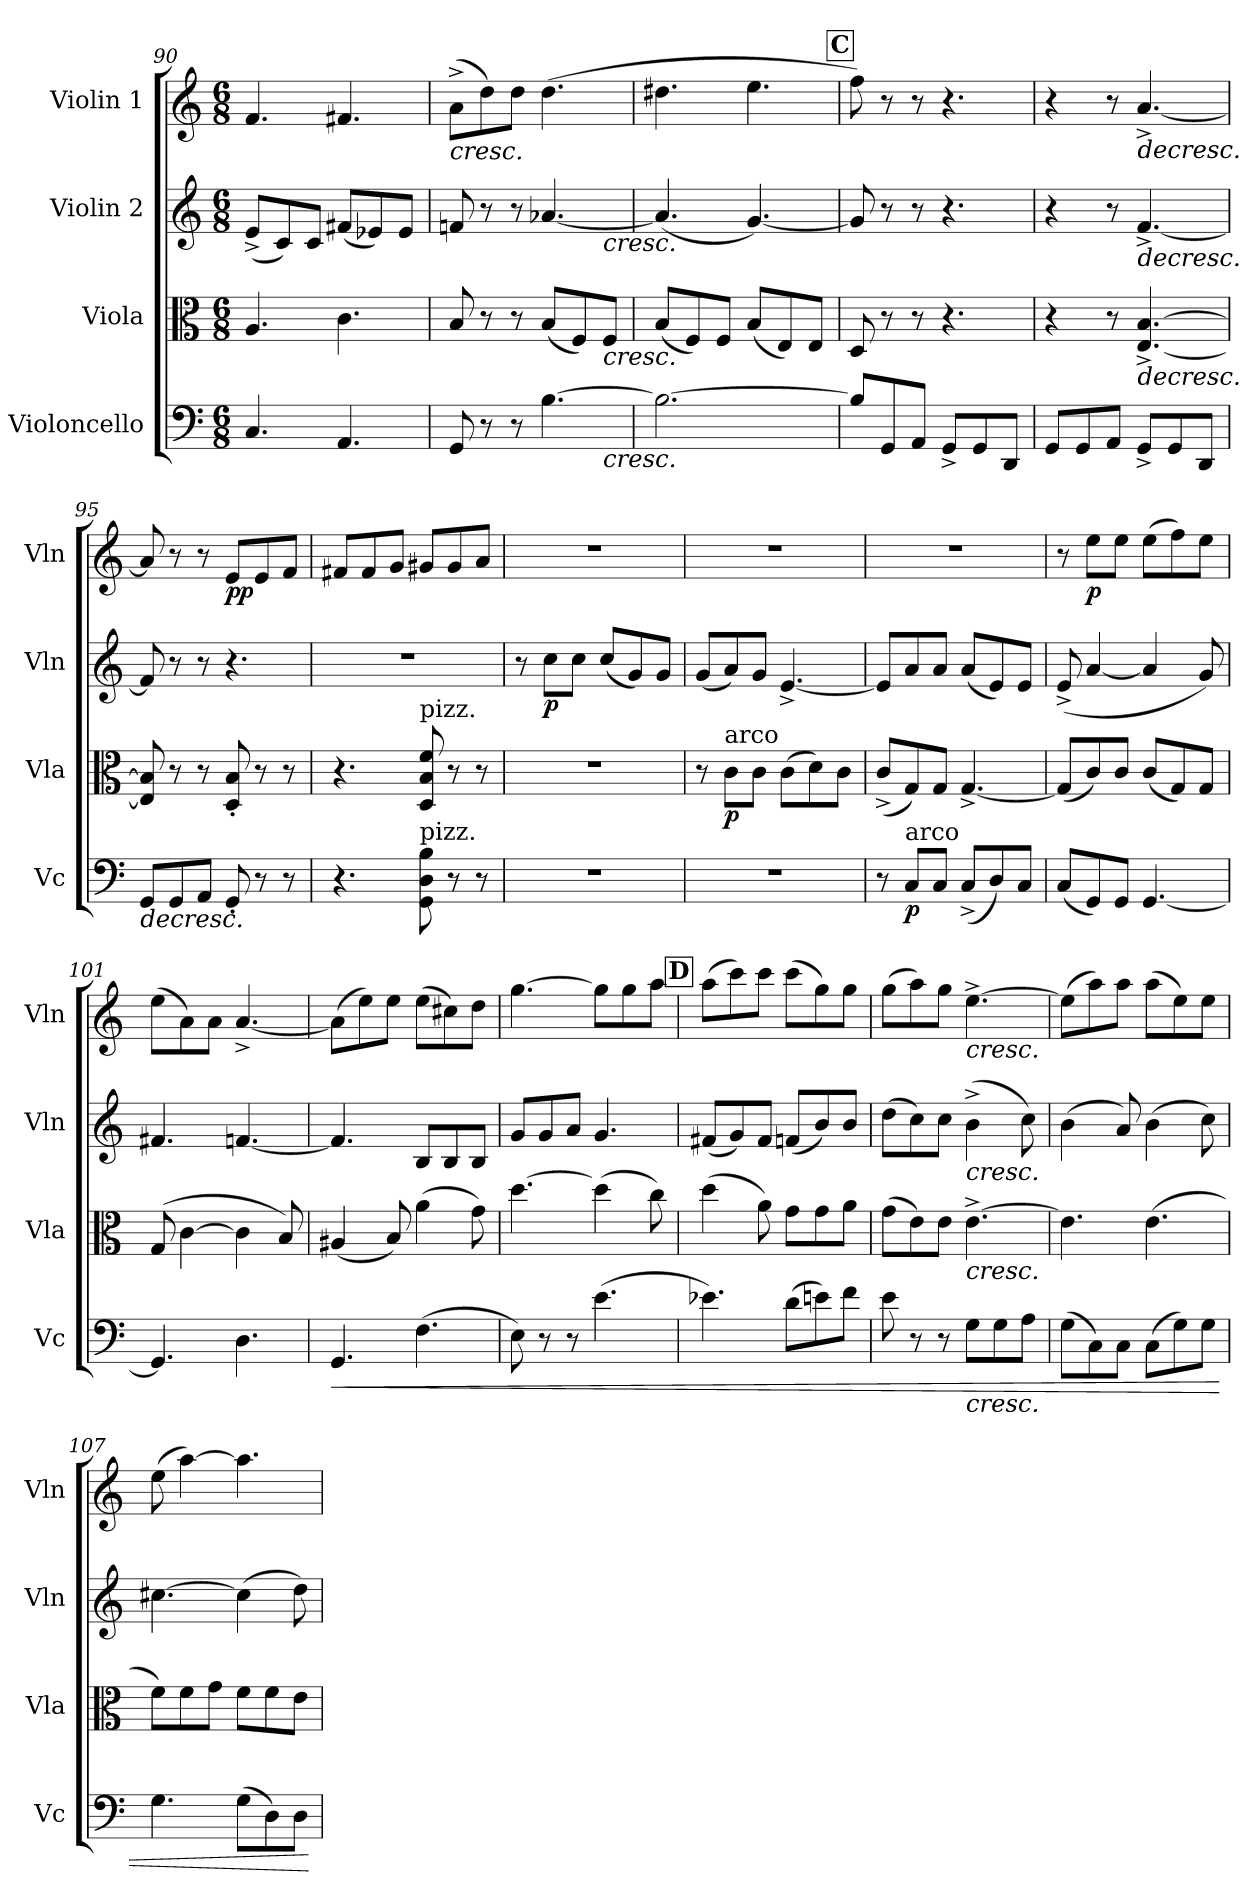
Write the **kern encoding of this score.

**kern	**dynam	**kern	**dynam	**kern	**dynam	**kern	**dynam
*part4	*part4	*part3	*part3	*part2	*part2	*part1	*part1
*staff4	*staff4	*staff3	*staff3	*staff2	*staff2	*staff1	*staff1
*I"Violoncello	*	*I"Viola	*	*I"Violin 2	*	*I"Violin 1	*
*I'Vc	*	*I'Vla	*	*I'Vln	*	*I'Vln	*
*clefF4	*	*clefC3	*	*clefG2	*	*clefG2	*
*k[]	*	*k[]	*	*k[]	*	*k[]	*
*M6/8	*	*M6/8	*	*M6/8	*	*M6/8	*
=90	=90	=90	=90	=90	=90	=90	=90
4.C/	.	4.A/	.	(8e^/L	.	4.f/	.
.	.	.	.	8c/)	.	.	.
.	.	.	.	8c/J	.	.	.
4.AA/	.	4.c\	.	(8f#X/L	.	4.f#X/	.
.	.	.	.	8e-X/)	.	.	.
.	.	.	.	8e-/J	.	.	.
=91	=91	=91	=91	=91	=91	=91	=91
*^	*	*	*	*^	*	*	*
!	!	!	!	!	!	!	!	!	!LO:HP:b
8GG/	4.ryy	.	8B/	.	8fn/	4.ryy	.	(8a^\L	<
8r	.	.	8r	.	8r	.	.	8dd\)	.
8r	.	.	8r	.	8r	.	.	8dd\J	.
[4.B\	8ryy	.	(8B/L	.	[4.a-X/	8ryy	.	(4.dd\	.
.	8ryy	.	8F/)	.	.	8ryy	.	.	.
!	!	!LO:HP:b	!	!LO:HP:b	!	!	!LO:HP:b	!	!
.	8ryy	<	8F/J	<	.	8ryy	<	.	.
*v	*v	*	*	*	*v	*v	*	*	*
=92	=92	=92	=92	=92	=92	=92	=92
2.B\_	.	(8B/L	.	(4.a-/]	.	4.dd#X\	.
.	.	8F/)	.	.	.	.	.
.	.	8F/J	.	.	.	.	.
.	.	(8B/L	.	[4.g/)	.	4.ee\	.
.	.	8E/)	.	.	.	.	.
.	.	8E/J	.	.	.	.	.
!!LO:REH:place=s1:a:B:cj:fs=14:t=C
=93	=93	=93	=93	=93	=93	=93	=93
8B/L]	.	8D/	.	8g/]	.	8ff\)	.
8GG/	.	8r	.	8r	.	8r	.
8AA/J	.	8r	.	8r	.	8r	.
8GG^/L	.	4.r	.	4.r	.	4.r	.
8GG/	.	.	.	.	.	.	.
8DD/J	.	.	.	.	.	.	.
!!LO:LB:g=z
=94	=94	=94	=94	=94	=94	=94	=94
8GG/L	.	4r	.	4r	.	4r	.
8GG/	.	.	.	.	.	.	.
8AA/J	.	8r	.	8r	.	8r	.
!	!	!	!LO:HP:b	!	!LO:HP:b	!	!LO:HP:b
8GG^/L	.	[4.E/^ [4.B/^	>	[<4.f^/	>	[4.a^/	>
8GG/	.	.	.	.	.	.	.
8DD/J	.	.	.	.	.	.	.
=95	=95	=95	=95	=95	=95	=95	=95
!	!LO:HP:b	!	!	!	!	!	!
8GG/L	>	8E/] 8B/]	.	8f/]	.	8a/]	.
8GG/	.	8r	[	8r	[	8r	[
8AA/J	.	8r	.	8r	.	8r	.
!	!	!	!	!	!	!	!LO:DY:b
8GG'/	.	8D/' 8B/'	.	4.r	.	8e/L	pp
8r	[	8r	.	.	.	8e/	.
8r	.	8r	.	.	.	8f/J	.
=96	=96	=96	=96	=96	=96	=96	=96
4.r	.	4.r	.	2.r	.	8f#X/L	.
.	.	.	.	.	.	8f#/	.
.	.	.	.	.	.	8g/J	.
!	!	!LO:TX:a:t=pizz.	!	!	!	!	!
!LO:TX:a:t=pizz.	!	!	!	!	!	!	!
8GG\ 8D\ 8B\	.	8D/ 8B/ 8f/	.	.	.	8g#X/L	.
8r	.	8r	.	.	.	8g#/	.
8r	.	8r	.	.	.	8a/J	.
=97	=97	=97	=97	=97	=97	=97	=97
2.r	.	2.r	.	8r	.	2.r	.
!	!	!	!	!	!LO:DY:b	!	!
.	.	.	.	8cc\L	p	.	.
.	.	.	.	8cc\J	.	.	.
.	.	.	.	(8cc/L	.	.	.
.	.	.	.	8g/)	.	.	.
.	.	.	.	8g/J	.	.	.
=98	=98	=98	=98	=98	=98	=98	=98
2.r	.	8r	.	(8g/L	.	2.r	.
!	!	!LO:TX:a:t=arco	!	!	!	!	!
!	!	!	!LO:DY:b	!	!	!	!
.	.	8c\L	p	8a/)	.	.	.
.	.	8c\J	.	8g/J	.	.	.
.	.	(8c\L	.	[<4.e^/	.	.	.
.	.	8d\)	.	.	.	.	.
.	.	8c\J	.	.	.	.	.
!!LO:PB:g=z
=99	=99	=99	=99	=99	=99	=99	=99
8r	.	(8c^/L	.	8e/L]	.	2.r	.
!LO:TX:a:t=arco	!	!	!	!	!	!	!
!	!LO:DY:b	!	!	!	!	!	!
8C/L	p	8G/)	.	8a/	.	.	.
8C/J	.	8G/J	.	8a/J	.	.	.
(8C^/L	.	[<4.G^/	.	(8a/L	.	.	.
8D/)	.	.	.	8e/)	.	.	.
8C/J	.	.	.	8e/J	.	.	.
=100	=100	=100	=100	=100	=100	=100	=100
(8C/L	.	(<8G/L]	.	(8e^/	.	8r	.
!	!	!	!	!	!	!	!LO:DY:b
8GG/)	.	8c/)	.	[4a/	.	8ee\L	p
8GG/J	.	8c/J	.	.	.	8ee\J	.
[<4.GG/	.	(8c/L	.	4a/]	.	(8ee\L	.
.	.	8G/)	.	.	.	8ff\)	.
.	.	8G/J	.	8g/)	.	8ee\J	.
=101	=101	=101	=101	=101	=101	=101	=101
4.GG/]	.	(8G/	.	4.f#X/	.	(8ee\L	.
.	.	[>4c\	.	.	.	8a\)	.
.	.	.	.	.	.	8a\J	.
4.D\	.	4c\]	.	[<4.fn/	.	[>4.a^/	.
.	.	8B/)	.	.	.	.	.
=102	=102	=102	=102	=102	=102	=102	=102
!	!LO:HP:b	!	!	!	!	!	!
4.GG/	<	(4A#X/	.	4.f/]	.	(>8a\L]	.
.	.	.	.	.	.	8ee\)	.
.	.	8B/)	.	.	.	8ee\J	.
(4.F\	.	(4a\	.	8B/L	.	(8ee\L	.
.	.	.	.	8B/	.	8cc#X\)	.
.	.	8g\)	.	8B/J	.	8dd\J	.
.	.	.	]	.	.	.	.
=103	=103	=103	=103	=103	=103	=103	=103
8E\)	.	[4.dd\	.	8g/L	.	[4.gg\	.
8r	]	.	.	8g/	]	.	.
8r	.	.	.	8a/J	.	.	.
(4.e\	.	(4dd\]	.	4.g/	.	8gg\L]	]
.	.	.	.	.	.	8gg\	.
.	.	8cc\)	.	.	.	8aa\J	.
!!LO:LB:g=z
!!LO:REH:place=s1:a:B:cj:fs=14:t=D
=104	=104	=104	=104	=104	=104	=104	=104
4.e-X\)	.	(4dd\	.	(8f#X/L	.	(8aa\L	.
.	.	.	.	8g/)	.	8ccc\)	.
.	.	8a\)	.	8f#/J	.	8ccc\J	.
(8d\L	.	8g\L	.	(8fn/L	.	(8ccc\L	.
8en\)	.	8g\	.	8b/)	.	8gg\)	.
8f\J	.	8a\J	.	8b/J	.	8gg\J	.
=105	=105	=105	=105	=105	=105	=105	=105
8e\	.	(8g\L	.	(8dd\L	.	(8gg\L	.
8r	.	8e\)	.	8cc\)	.	8aa\)	.
8r	.	8e\J	.	8cc\J	.	8gg\J	.
!	!	!	!	!	!	!LO:TX:b:i:t=cresc.	!
!	!	!	!	!LO:TX:b:i:t=cresc.	!	!	!
!	!	!LO:TX:b:i:t=cresc.	!	!	!	!	!
!LO:TX:b:i:t=cresc.	!	!	!	!	!	!	!
8G\L	.	[4.e^\	.	(4b^\	.	[>4.ee^\	.
8G\	.	.	.	.	.	.	.
8A\J	.	.	.	8cc\)	.	.	.
=106	=106	=106	=106	=106	=106	=106	=106
(8G\L	.	4.e\]	.	(4b\	.	(8ee\L]	.
8C\)	.	.	.	.	.	8aa\)	.
8C\J	.	.	.	8a/)	.	8aa\J	.
(8C\L	.	(4.e\	.	(4b\	.	(8aa\L	.
8G\)	.	.	.	.	.	8ee\)	.
8G\J	.	.	.	8cc\)	.	8ee\J	.
=107	=107	=107	=107	=107	=107	=107	=107
4.G\	.	8f\L)	.	[4.cc#X\	.	(8ee\	.
.	.	8f\	.	.	.	[4aa\)	.
.	.	8g\J	.	.	.	.	.
(8G\L	.	8f\L	.	(4cc#\]	.	4.aa\]	.
8D\)	.	8f\	.	.	.	.	.
8D\J	.	8e\J	.	8dd\)	.	.	.
.	[	.	.	.	.	.	.
=	=	=	=	=	=	=	=
*-	*-	*-	*-	*-	*-	*-	*-
